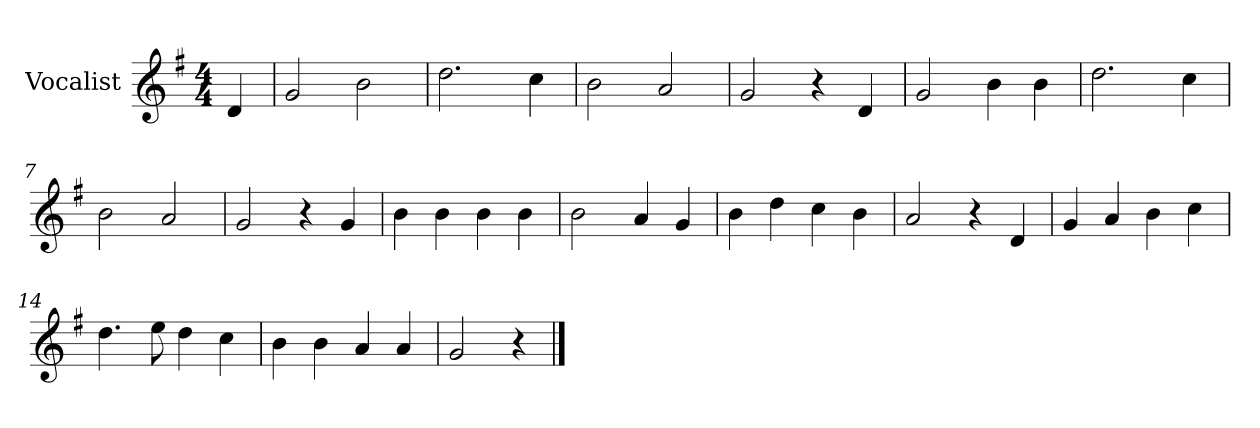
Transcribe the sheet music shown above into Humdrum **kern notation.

**kern
*part1
*staff1
*I"Vocalist
*k[f#]
*G:
*M4/4
=
4d
=1
2g
2b
=2
2.dd
4cc
=3
2b
2a
=4
2g
4r
4d
=5
2g
4b
4b
=6
2.dd
4cc
=7
2b
2a
=8
2g
4r
4g
=9
4b
4b
4b
4b
=10
2b
4a
4g
=11
4b
4dd
4cc
4b
=12
2a
4r
4d
=13
4g
4a
4b
4cc
=14
4.dd
8ee
4dd
4cc
=15
4b
4b
4a
4a
=16
2g
4r
==
*-
